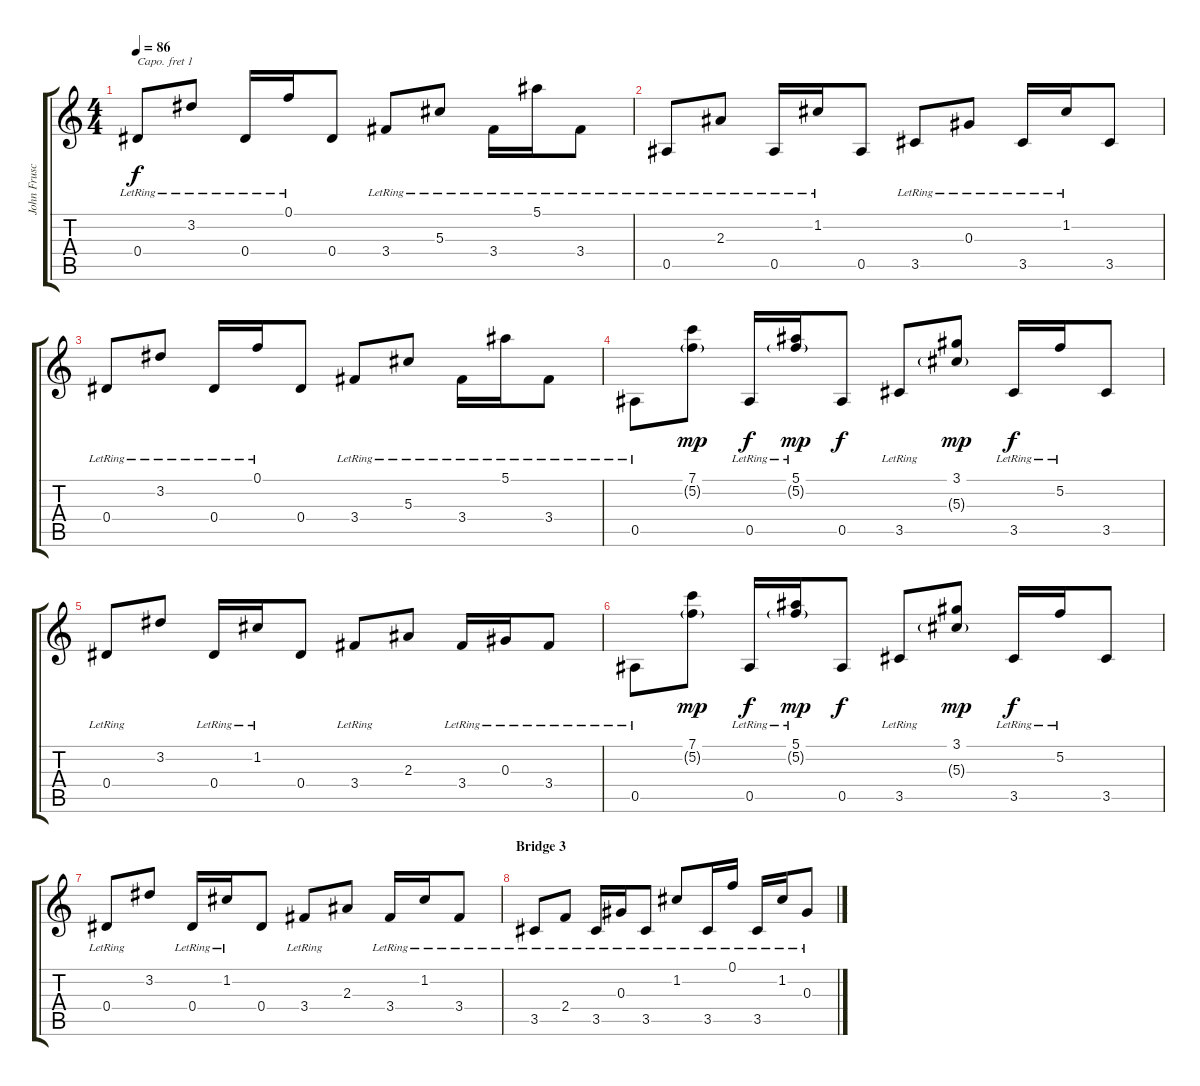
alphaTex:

\track ("John Frusciante (Guitar 1)" "John Frusc") {instrument acousticguitarnylon}
\staff {score tabs}
\capo 1
\tuning (E4 B3 G3 D3 A2 E2) {hide}
\ts (4 4)
\tempo 86
\clef g2
\ks c
0.4{lr}.8{dy f} 3.2{lr}.8 0.4{lr}.16 0.1{lr}.16 0.4.8 3.4{lr}.8 5.3{lr}.8 3.4{lr}.16 5.1{lr}.16 3.4{lr}.8 |
0.5{lr}.8 2.3{lr}.8 0.5{lr}.16 1.2{lr}.16 0.5.8 3.5{lr}.8 0.3{lr}.8 3.5{lr}.16 1.2{lr}.16 3.5.8 |
0.4{lr}.8 3.2{lr}.8 0.4{lr}.16 0.1{lr}.16 0.4.8 3.4{lr}.8 5.3{lr}.8 3.4{lr}.16 5.1{lr}.16 3.4{lr}.8 |
0.5{lr}.8 (7.1 5.2{g}).8{dy mp} 0.5{lr}.16{dy f} (5.1{lr} 5.2{g lr}).16{dy mp} 0.5.8{dy f} 3.5{lr}.8 (3.1 5.3{g}).8{dy mp} 3.5{lr}.16{dy f} 5.2{lr}.16 3.5.8 |
0.4{lr}.8 3.2.8 0.4{lr}.16 1.2{lr}.16 0.4.8 3.4{lr}.8 2.3.8 3.4{lr}.16 0.3{lr}.16 3.4{lr}.8 |
0.5{lr}.8 (7.1 5.2{g}).8{dy mp} 0.5{lr}.16{dy f} (5.1{lr} 5.2{g lr}).16{dy mp} 0.5.8{dy f} 3.5{lr}.8 (3.1 5.3{g}).8{dy mp} 3.5{lr}.16{dy f} 5.2{lr}.16 3.5.8 |
0.4{lr}.8 3.2.8 0.4{lr}.16 1.2{lr}.16 0.4.8 3.4{lr}.8 2.3.8 3.4{lr}.16 1.2{lr}.16 3.4{lr}.8 |
\section ("" "Bridge 3")
3.5{lr}.8 2.4{lr}.8 3.5{lr}.16 0.3{lr}.16 3.5{lr}.8 1.2{lr}.8 3.5{lr}.16 0.1{lr}.16 3.5{lr}.16 1.2{lr}.16 0.3{lr}.8
